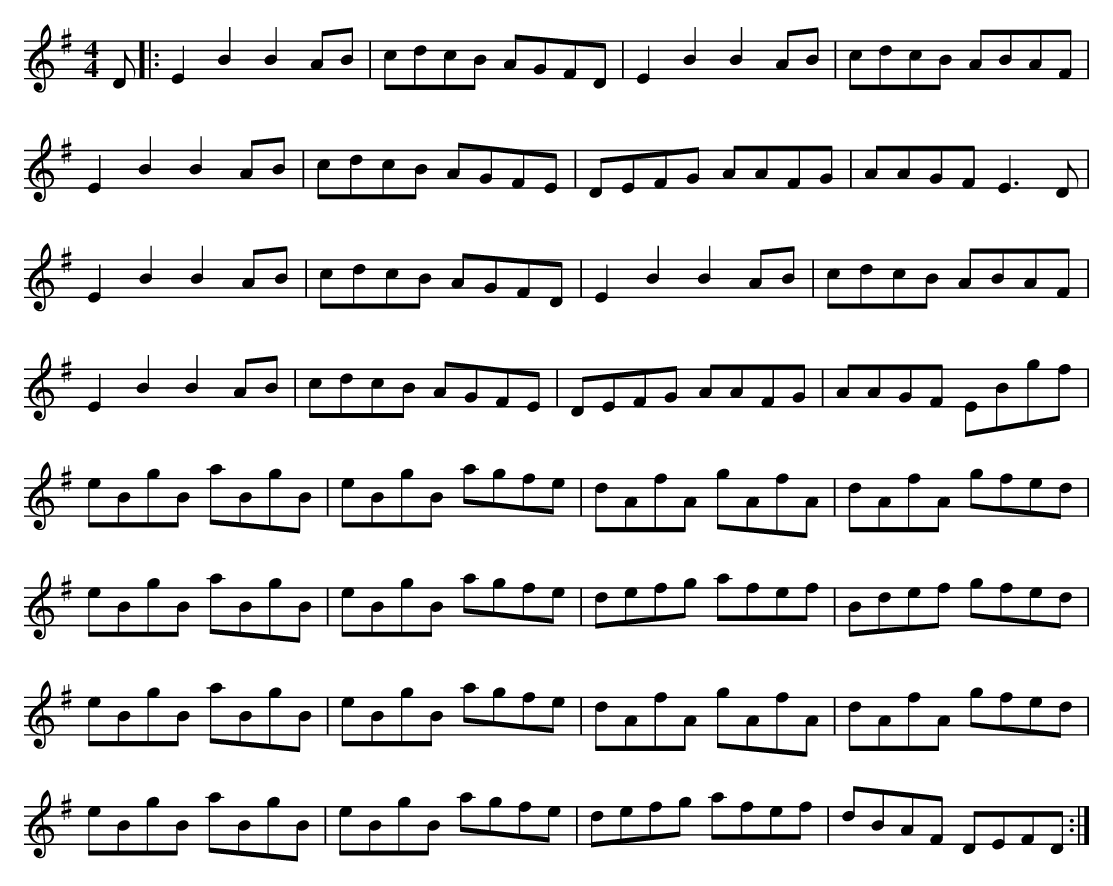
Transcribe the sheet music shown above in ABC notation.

X:1
M:4/4
K:Emin
D|:E2B2 B2AB|cdcB AGFD|E2B2 B2AB|cdcB ABAF|
E2B2 B2AB|cdcB AGFE|DEFG AAFG|AAGF E3D|
E2B2 B2AB|cdcB AGFD|E2B2 B2AB|cdcB ABAF|
E2B2 B2AB|cdcB AGFE|DEFG AAFG|AAGF EBgf|
eBgB aBgB|eBgB agfe|dAfA gAfA|dAfA gfed|
eBgB aBgB|eBgB agfe|defg afef|Bdef gfed|
eBgB aBgB|eBgB agfe|dAfA gAfA|dAfA gfed|
eBgB aBgB|eBgB agfe|defg afef|dBAF DEFD:|
